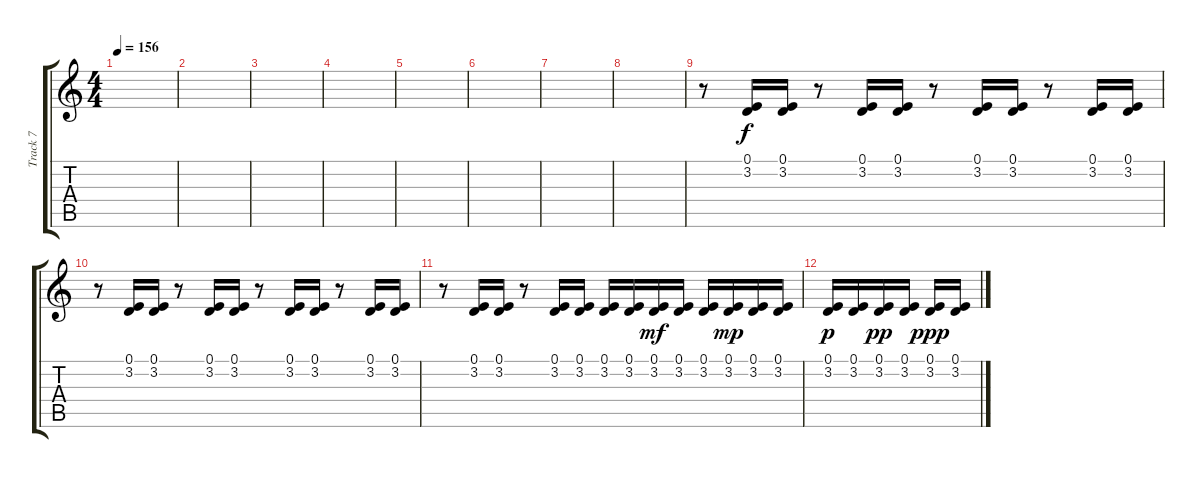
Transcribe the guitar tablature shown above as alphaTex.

\track ("Track 7" "Track 7") {instrument lead2sawtooth}
\staff {score tabs}
\tuning (E4 B3 G3 D3 A2 E2) {hide}
\ts (4 4)
\tempo 156
\clef g2
\ks c
|
|
|
|
|
|
|
|
r.8{volume 6} (0.1 3.2).16 (0.1 3.2).16 r.8 (0.1 3.2).16 (0.1 3.2).16 r.8 (0.1 3.2).16 (0.1 3.2).16 r.8 (0.1 3.2).16 (0.1 3.2).16 |
r.8{volume 6} (0.1 3.2).16 (0.1 3.2).16 r.8 (0.1 3.2).16 (0.1 3.2).16 r.8 (0.1 3.2).16 (0.1 3.2).16 r.8 (0.1 3.2).16 (0.1 3.2).16 |
r.8 (0.1 3.2).16 (0.1 3.2).16 r.8 (0.1 3.2).16 (0.1 3.2).16 (0.1 3.2).16 (0.1 3.2).16 (0.1 3.2).16{dy mf} (0.1 3.2).16 (0.1 3.2).16 (0.1 3.2).16{dy mp} (0.1 3.2).16 (0.1 3.2).16 |
(0.1 3.2).16{dy p} (0.1 3.2).16 (0.1 3.2).16{dy pp} (0.1 3.2).16 (0.1 3.2).16{dy ppp} (0.1 3.2).16
